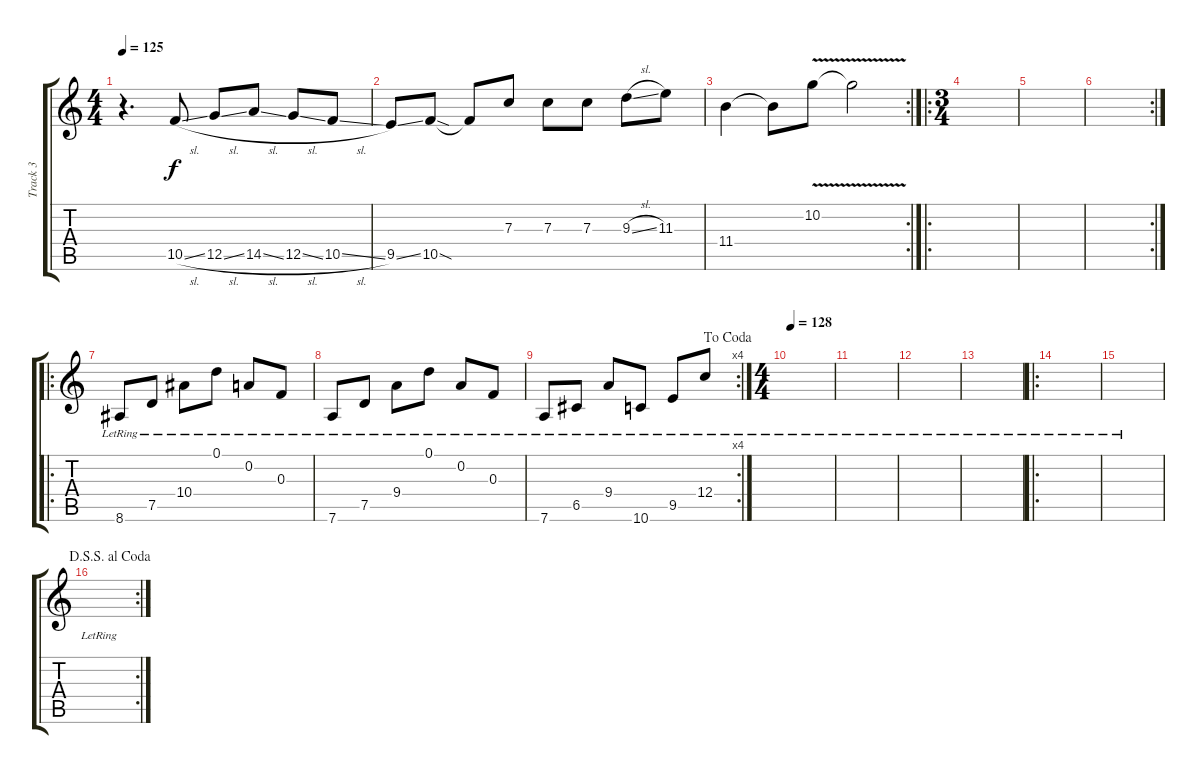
\track ("Track 3" "Track 3") {instrument distortionguitar}
\staff {score tabs}
\tuning (D4 A3 F3 C3 G2 D2) {hide}
\ts (4 4)
\tempo 125
\clef g2
\ks c
r.4{d dy f} 10.5{sl}.8 12.5{sl}.8 14.5{sl}.8 12.5{sl}.8 10.5{sl}.8 |
9.5{ss}.8 10.5{sod}.8 10.5{t}.8 7.3.8 7.3.8 7.3.8 9.3{sl}.8 11.3.8 |
\rc 2
11.4.4 11.4{t}.8 10.2{v}.8 10.2{t}.2 |
\ro
\ts (3 4)
|
|
\rc 2
|
\ro
8.6{lr}.8{instrument acousticguitarsteel} 7.5{lr}.8 10.4{lr}.8 0.1{lr}.8 0.2{lr}.8 0.3{lr}.8 |
7.6{lr}.8 7.5{lr}.8 9.4{lr}.8 0.1{lr}.8 0.2{lr}.8 0.3{lr}.8 |
\rc 4
\jump dacoda
7.6{lr}.8 6.5{lr}.8 9.4{lr}.8 10.6{lr}.8 9.5{lr}.8 12.4{lr}.8 |
\ts (4 4)
\tempo 128
|
|
|
|
\ro
|
|
\rc 2
\jump dalsegnosegnoalcoda
